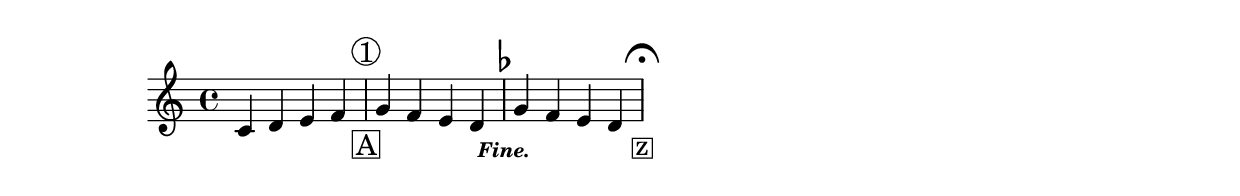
%% DO NOT EDIT this file manually; it is automatically
%% generated from LSR http://lsr.dsi.unimi.it
%% Make any changes in LSR itself, or in Documentation/snippets/new/ ,
%% and then run scripts/auxiliar/makelsr.py
%%
%% This file is in the public domain.
\version "2.14.2"

\header {
  lsrtags = "editorial-annotations, staff-notation, tweaks-and-overrides, expressive-marks"

  texidoc = "
This method prints two 'rehearsal marks', one on top of the other. It
shifts the lower rehearsal mark below the staff and then adds padding
above it in order to place the upper rehearsal mark above the staff.

By adjusting the extra-offset and baseline-skip values you can increase
or decrease the overall space between the rehearsal mark and the staff.

Because nearly every type of glyph or string can be made to behave like
a rehearsal mark it is possible to centre those above and below a bar
line.

Adding the appropriate 'break visibility' as shown in snippet 1 will
allow you to position two marks at the end of a line as well.

Note: Method 1 is less complex than Method 2 but does not really allow
for fine tuning of placement of one of the rehearsal marks without
affecting the other.  It may also give some problems with vertical
spacing, since using @code{extra-offset} does not change the bounding
box of the mark from its original value.



"
  doctitle = "How to print two rehearsal marks above and below the same barline (method 1)"
} % begin verbatim


\relative c'{
    c d e f |
    \once \override Score.RehearsalMark #'extra-offset = #'(0 . -8.5)
    \once \override Score.RehearsalMark #'baseline-skip = #9
    \mark \markup \center-column { \circle 1 \box A }
    g f e d |
    \once \override Score.RehearsalMark #'extra-offset = #'(0 . -8.5)
    \once \override Score.RehearsalMark #'baseline-skip = #9
    \mark \markup \center-column { \flat { \bold \small \italic Fine. } }
    g f e d |
    \once \override Score.RehearsalMark #'extra-offset = #'(0 . -8.5)
    \once \override Score.RehearsalMark #'baseline-skip = #9
    \override Score.RehearsalMark #'break-visibility = #begin-of-line-invisible
    \mark \markup \center-column { \musicglyph #"scripts.ufermata" \box z }
}
